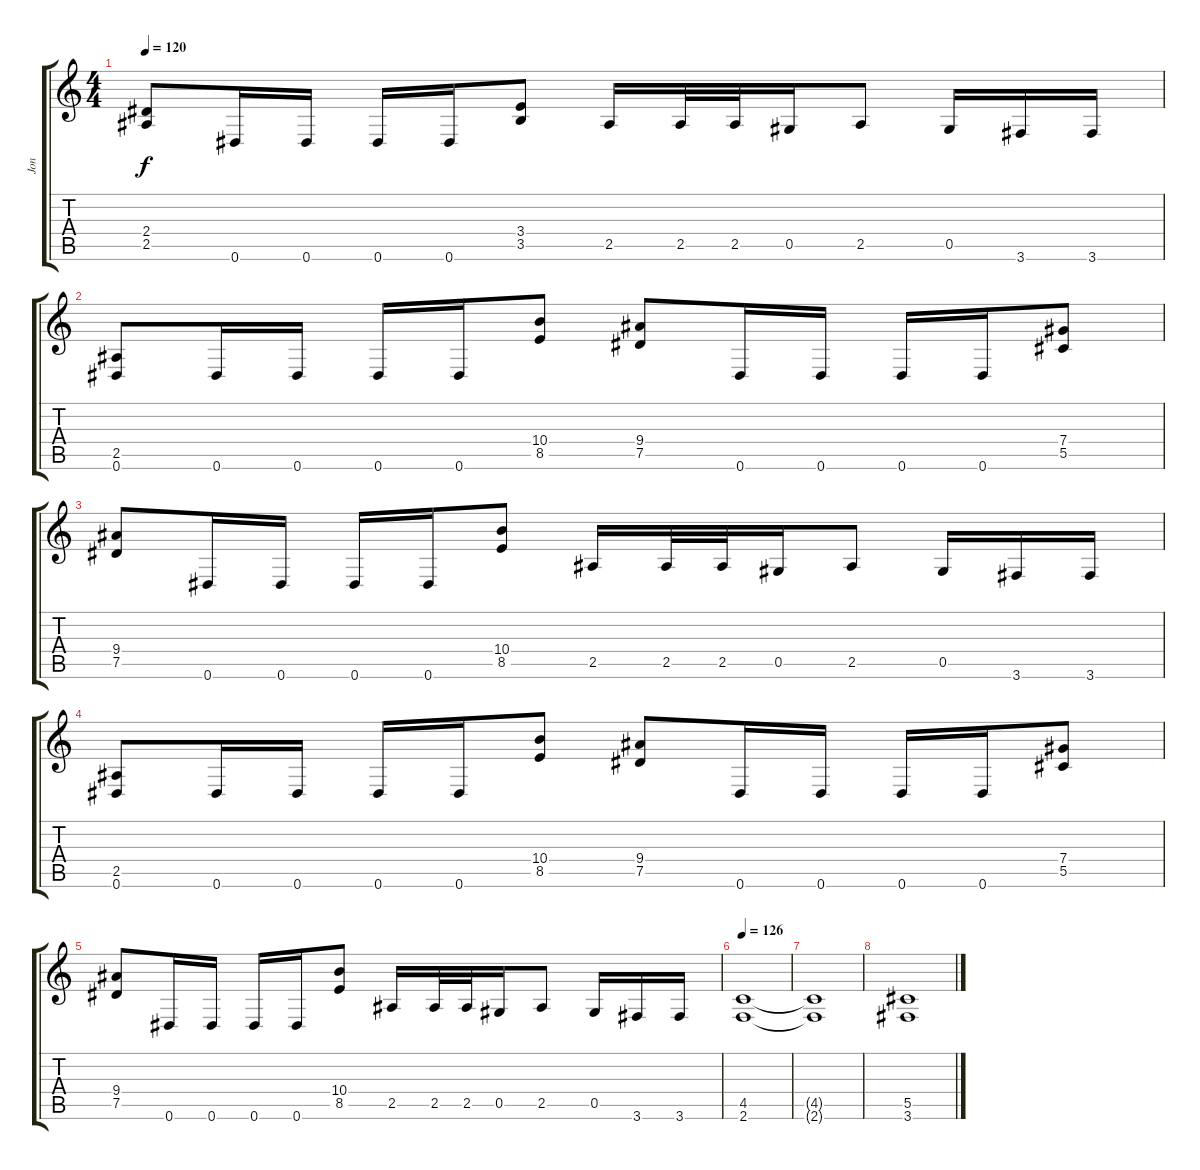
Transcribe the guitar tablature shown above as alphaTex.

\track ("Jon" "Jon") {instrument distortionguitar}
\staff {score tabs}
\tuning (Eb4 Bb3 Gb3 Db3 Ab2 Eb2) {hide}
\ts (4 4)
\tempo 120
\clef g2
\ks c
(2.4 2.5).8{dy f} 0.6.16 0.6.16 0.6.16 0.6.16 (3.4 3.5).8 2.5.16 2.5.32 2.5.32 0.5.16 2.5.8 0.5.16 3.6.16 3.6.16 |
(2.5 0.6).8 0.6.16 0.6.16 0.6.16 0.6.16 (10.4 8.5).8 (9.4 7.5).8 0.6.16 0.6.16 0.6.16 0.6.16 (7.4 5.5).8 |
(9.4 7.5).8 0.6.16 0.6.16 0.6.16 0.6.16 (10.4 8.5).8 2.5.16 2.5.32 2.5.32 0.5.16 2.5.8 0.5.16 3.6.16 3.6.16 |
(2.5 0.6).8 0.6.16 0.6.16 0.6.16 0.6.16 (10.4 8.5).8 (9.4 7.5).8 0.6.16 0.6.16 0.6.16 0.6.16 (7.4 5.5).8 |
(9.4 7.5).8 0.6.16 0.6.16 0.6.16 0.6.16 (10.4 8.5).8 2.5.16 2.5.32 2.5.32 0.5.16 2.5.8 0.5.16 3.6.16 3.6.16 |
\tempo 126
(4.5 2.6).1 |
(4.5{t} 2.6{t}).1 |
(5.5 3.6).1
